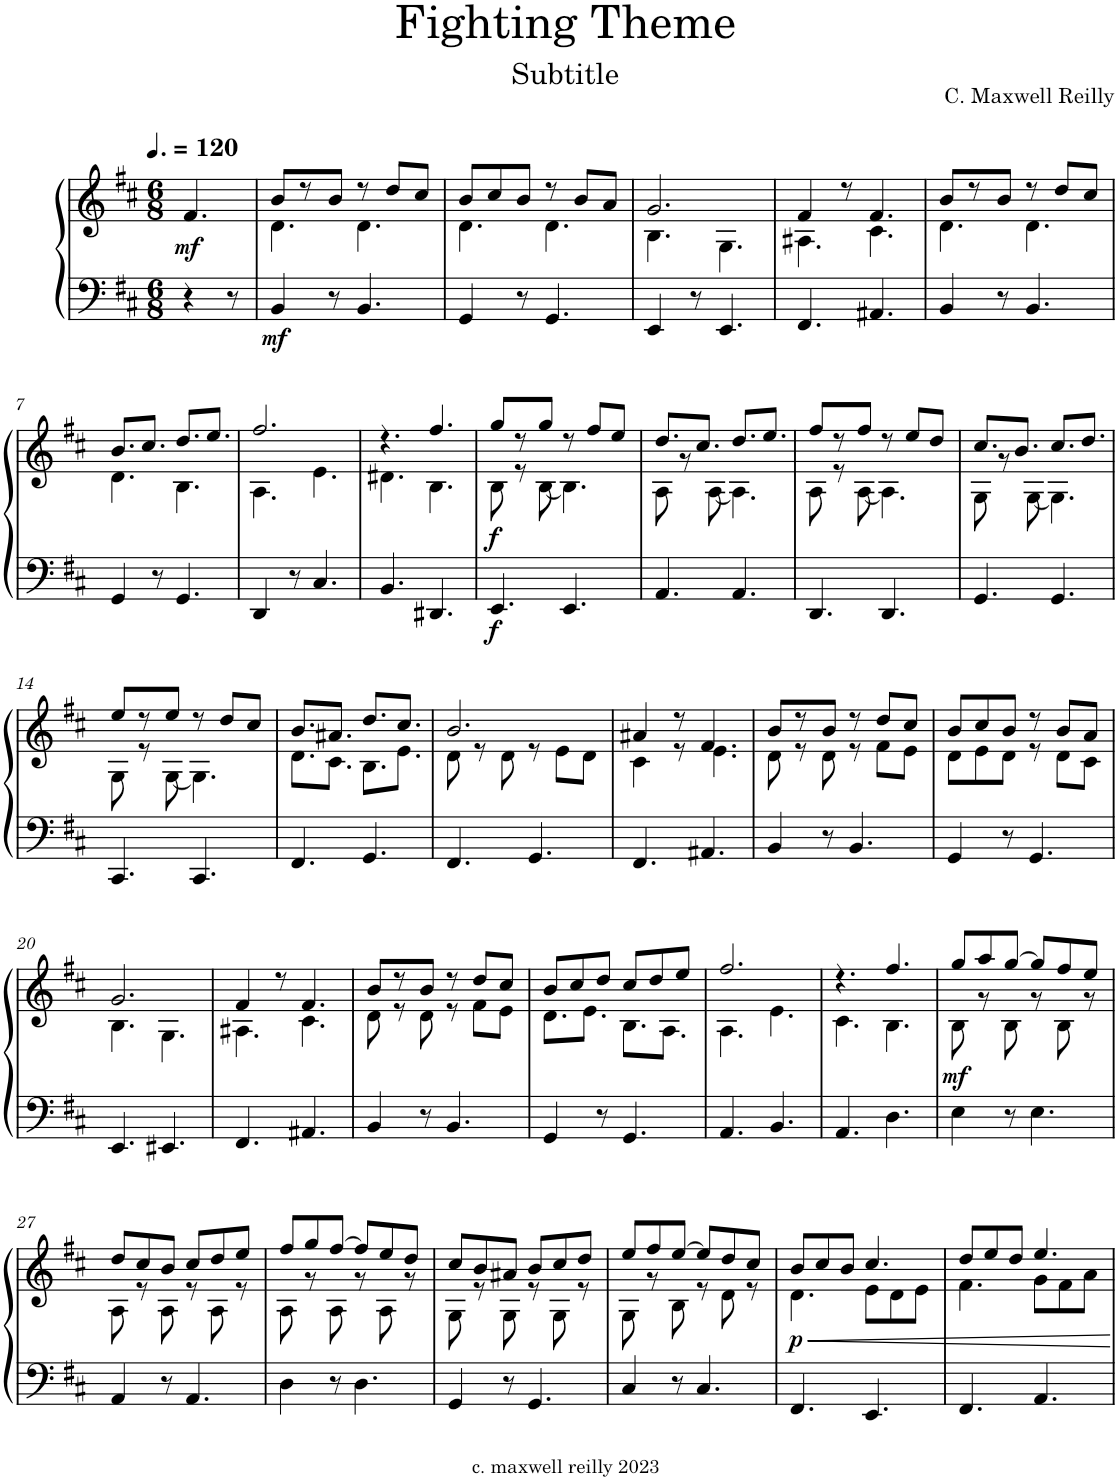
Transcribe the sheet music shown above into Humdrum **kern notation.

**kern	**kern	**dynam
*part1	*part1	*part1
*staff2	*staff1	*staff1/2
*I"Piano	*	*
*I'Pno.	*	*
*clefF4	*clefG2	*
*k[f#c#]	*k[f#c#]	*
*M6/8	*M6/8	*
*MM180	*MM180	*
=1	=1	=1
!	!	!LO:DY:b
4r	4.f#/	mf
8r	.	.
=2	=2	=2
*	*^	*
!	!	!	!LO:DY:b=2
4BB/	8b/L	4.d\	mf
.	8r	.	.
8r	8b/J	.	.
4.BB/	8r	4.d\	.
.	8dd/L	.	.
.	8cc#/J	.	.
=3	=3	=3	=3
4GG/	8b/L	4.d\	.
.	8cc#/	.	.
8r	8b/J	.	.
4.GG/	8r	4.d\	.
.	8b/L	.	.
.	8a/J	.	.
=4	=4	=4	=4
4EE/	2.g/	4.B\	.
8r	.	.	.
4.EE/	.	4.G\	.
=5	=5	=5	=5
4.FF#/	4f#/	4.A#X\	.
.	8r	.	.
4.AA#X/	4.f#/	4.c#\	.
=6	=6	=6	=6
4BB/	8b/L	4.d\	.
.	8r	.	.
8r	8b/J	.	.
4.BB/	8r	4.d\	.
.	8dd/L	.	.
.	8cc#/J	.	.
!!LO:LB:g=z	!!
=7	=7	=7	=7
4GG/	8.b/L	4.d\	.
.	8.cc#/J	.	.
8r	.	.	.
4.GG/	8.dd/L	4.B\	.
.	8.ee/J	.	.
=8	=8	=8	=8
4DD/	2.ff#/	4.A\	.
8r	.	.	.
4.C#/	.	4.e\	.
=9	=9	=9	=9
4.BB/	4.r	4.d#X\	.
4.DD#X/	4.ff#/	4.B\	.
=10	=10	=10	=10
!	!	!	!LO:DY:b=2
!	!	!	!LO:DY:n=1:b
4.EE/	8gg/L	8B\	f f
.	8r	8r	.
.	8gg/J	[8B\	.
4.EE/	8r	4.B\]	.
.	8ff#/L	.	.
.	8ee/J	.	.
=11	=11	=11	=11
4.AA/	8.dd/L	8A\	.
.	.	8r	.
.	8.cc#/J	.	.
.	.	[8A\	.
4.AA/	8.dd/L	4.A\]	.
.	8.ee/J	.	.
=12	=12	=12	=12
4.DD/	8ff#/L	8A\	.
.	8r	8r	.
.	8ff#/J	[8A\	.
4.DD/	8r	4.A\]	.
.	8ee/L	.	.
.	8dd/J	.	.
=13	=13	=13	=13
4.GG/	8.cc#/L	8G\	.
.	.	8r	.
.	8.b/J	.	.
.	.	[8G\	.
4.GG/	8.cc#/L	4.G\]	.
.	8.dd/J	.	.
!!LO:LB:g=z	!!
=14	=14	=14	=14
4.CC#/	8ee/L	8G\	.
.	8r	8r	.
.	8ee/J	[8G\	.
4.CC#/	8r	4.G\]	.
.	8dd/L	.	.
.	8cc#/J	.	.
=15	=15	=15	=15
4.FF#/	8.b/L	8.d\L	.
.	8.a#X/J	8.c#\J	.
4.GG/	8.dd/L	8.B\L	.
.	8.cc#/J	8.e\J	.
=16	=16	=16	=16
4.FF#/	2.b/	8d\	.
.	.	8r	.
.	.	8d\	.
4.GG/	.	8r	.
.	.	8e\L	.
.	.	8d\J	.
=17	=17	=17	=17
4.FF#/	4a#X/	4c#\	.
.	8r	8r	.
4.AA#X/	4.f#/	4.e\	.
=18	=18	=18	=18
4BB/	8b/L	8d\	.
.	8r	8r	.
8r	8b/J	8d\	.
4.BB/	8r	8r	.
.	8dd/L	8f#\L	.
.	8cc#/J	8e\J	.
=19	=19	=19	=19
4GG/	8b/L	8d\L	.
.	8cc#/	8e\	.
8r	8b/J	8d\J	.
4.GG/	8r	8r	.
.	8b/L	8d\L	.
.	8a/J	8c#\J	.
!!LO:LB:g=z	!!
=20	=20	=20	=20
4.EE/	2.g/	4.B\	.
4.EE#X/	.	4.G\	.
=21	=21	=21	=21
4.FF#/	4f#/	4.A#X\	.
.	8r	.	.
4.AA#X/	4.f#/	4.c#\	.
=22	=22	=22	=22
4BB/	8b/L	8d\	.
.	8r	8r	.
8r	8b/J	8d\	.
4.BB/	8r	8r	.
.	8dd/L	8f#\L	.
.	8cc#/J	8e\J	.
=23	=23	=23	=23
4GG/	8b/L	8.d\L	.
.	8cc#/	.	.
.	.	8.e\J	.
8r	8dd/J	.	.
4.GG/	8cc#/L	8.B\L	.
.	8dd/	.	.
.	.	8.A\J	.
.	8ee/J	.	.
=24	=24	=24	=24
4.AA/	2.ff#/	4.A\	.
4.BB/	.	4.e\	.
=25	=25	=25	=25
4.AA/	4.r	4.c#\	.
4.D\	4.ff#/	4.B\	.
=26	=26	=26	=26
!	!	!	!LO:DY:b
4E\	8gg/L	8B\	mf
.	8aa/	8r	.
8r	[8gg/J	8B\	.
4.E\	8gg/L]	8r	.
.	8ff#/	8B\	.
.	8ee/J	8r	.
!!LO:LB:g=z	!!
=27	=27	=27	=27
4AA/	8dd/L	8A\	.
.	8cc#/	8r	.
8r	8b/J	8A\	.
4.AA/	8cc#/L	8r	.
.	8dd/	8A\	.
.	8ee/J	8r	.
=28	=28	=28	=28
4D\	8ff#/L	8A\	.
.	8gg/	8r	.
8r	[8ff#/J	8A\	.
4.D\	8ff#/L]	8r	.
.	8ee/	8A\	.
.	8dd/J	8r	.
=29	=29	=29	=29
4GG/	8cc#/L	8G\	.
.	8b/	8r	.
8r	8a#X/J	8G\	.
4.GG/	8b/L	8r	.
.	8cc#/	8G\	.
.	8dd/J	8r	.
=30	=30	=30	=30
4C#/	8ee/L	8G\	.
.	8ff#/	8r	.
8r	[8ee/J	8B\	.
4.C#/	8ee/L]	8r	.
.	8dd/	8d\	.
.	8cc#/J	8r	.
=31	=31	=31	=31
!	!	!	!LO:DY:b
4.FF#/	8b/L	4.d\	p
.	8cc#/	.	.
.	8b/J	.	.
4.EE/	4.cc#/	8e\L	.
.	.	8d\	.
.	.	8e\J	.
=32	=32	=32	=32
4.FF#/	8dd/L	4.f#\	.
.	8ee/	.	.
.	8dd/J	.	.
4.AA/	4.ee/	8g\L	.
.	.	8f#\	.
.	.	8a\J	.
*	*v	*v	*
=	=	=
*-	*-	*-
